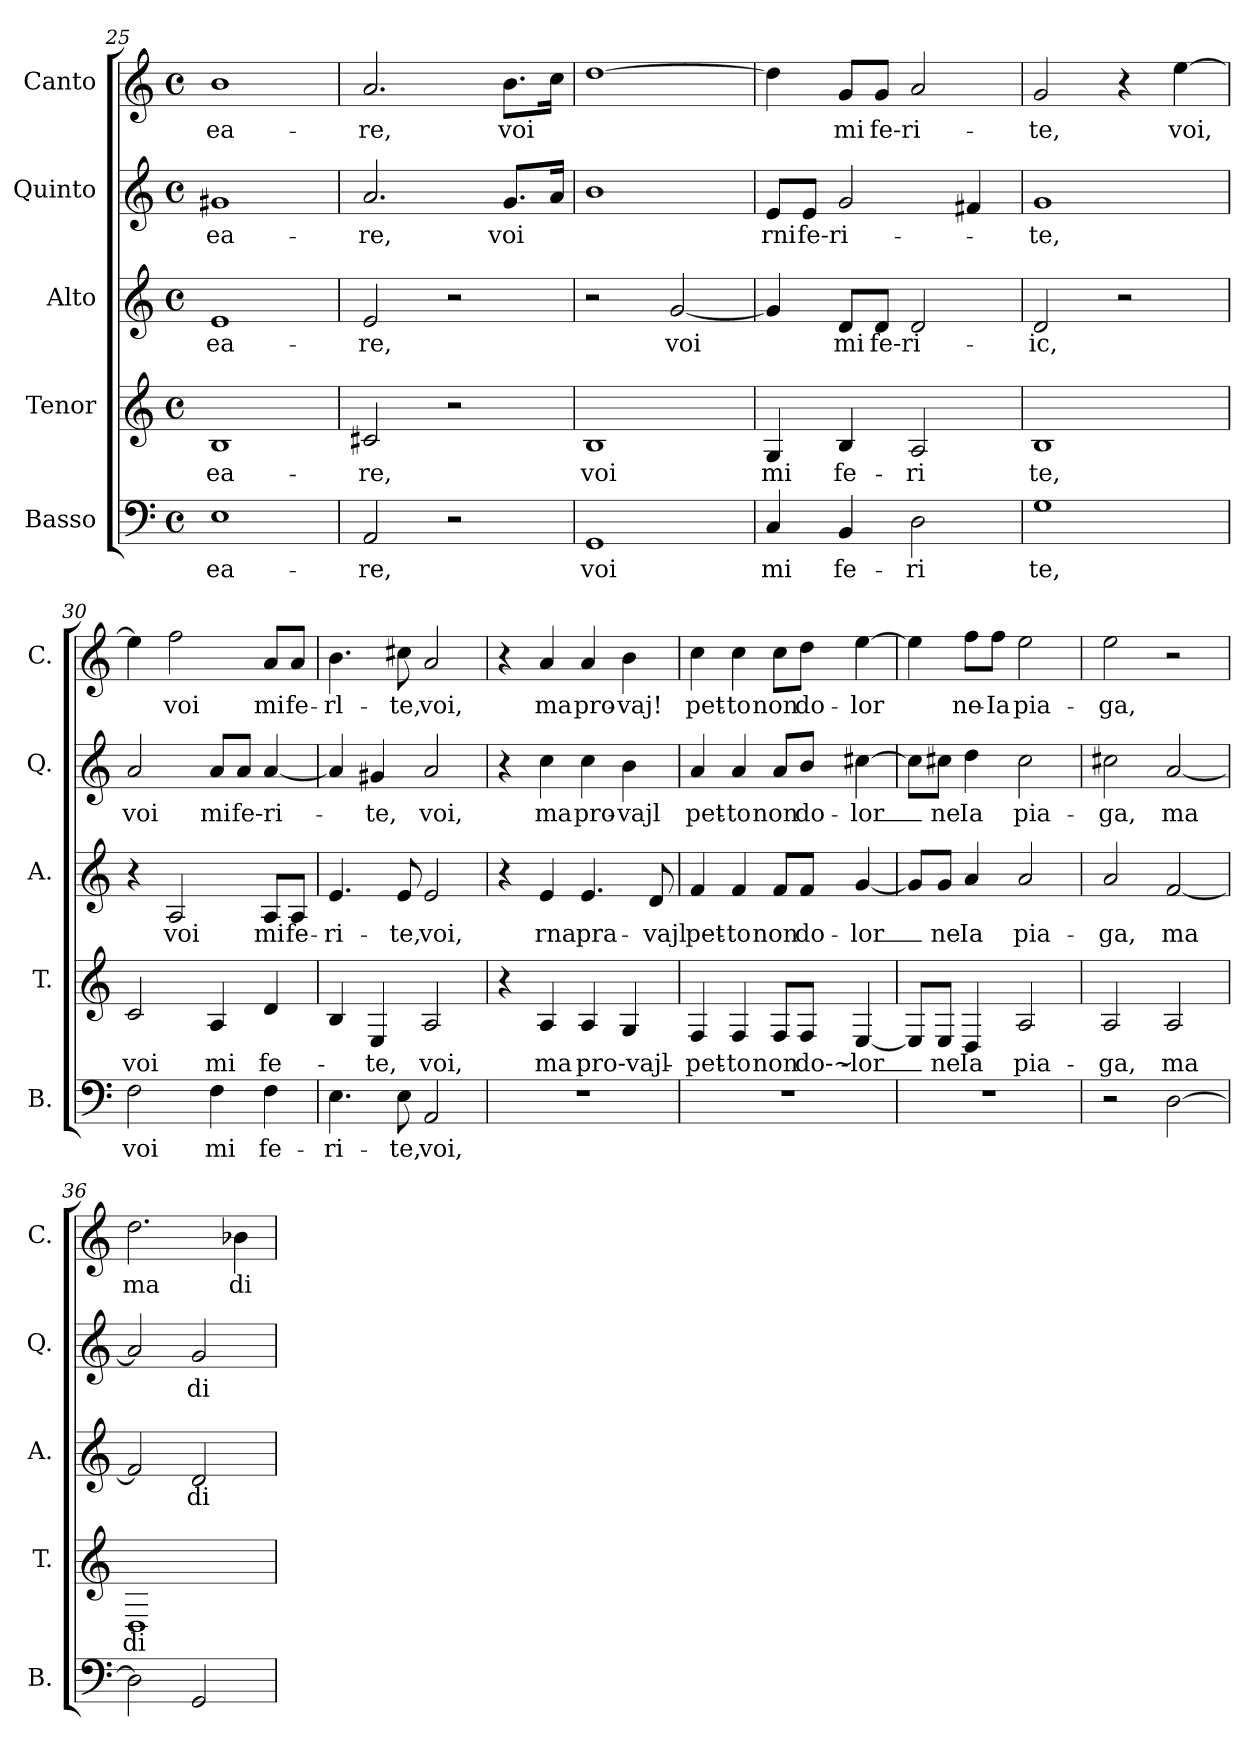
**kern	**text	**kern	**text	**kern	**text	**kern	**text	**kern	**text
*part5	*part5	*part4	*part4	*part3	*part3	*part2	*part2	*part1	*part1
*staff5	*staff5	*staff4	*staff4	*staff3	*staff3	*staff2	*staff2	*staff1	*staff1
*I"Basso	*	*I"Tenor	*	*I"Alto	*	*I"Quinto	*	*I"Canto	*
*I'B.	*	*I'T.	*	*I'A.	*	*I'Q.	*	*I'C.	*
*clefF4	*	*clefG2	*	*clefG2	*	*clefG2	*	*clefG2	*
*k[]	*	*k[]	*	*k[]	*	*k[]	*	*k[]	*
*M4/4	*	*M4/4	*	*M4/4	*	*M4/4	*	*M4/4	*
*met(c)	*	*met(c)	*	*met(c)	*	*met(c)	*	*met(c)	*
=25	=25	=25	=25	=25	=25	=25	=25	=25	=25
!	!LO:LY:b	!	!LO:LY:b	!	!LO:LY:b	!	!LO:LY:b	!	!LO:LY:b
1E	-ea-	1B	-ea-	1e	-ea-	1g#X	-ea-	1b	-ea-
=26	=26	=26	=26	=26	=26	=26	=26	=26	=26
!	!LO:LY:b	!	!LO:LY:b	!	!LO:LY:b	!	!LO:LY:b	!	!LO:LY:b
2AA/	-re,	2c#X/	-re,	2e/	-re,	2.a/	-re,	2.a/	-re,
2r	.	2r	.	2r	.	.	.	.	.
!	!	!	!	!	!	!	!LO:LY:b	!	!LO:LY:b
.	.	.	.	.	.	8.g/L	-voi	8.b\L	-voi
.	.	.	.	.	.	16a/Jk	.	16cc\Jk	.
=27	=27	=27	=27	=27	=27	=27	=27	=27	=27
!	!LO:LY:b	!	!LO:LY:b	!	!	!	!	!	!
1GG	-voi	1B	-voi	2r	.	1b	.	[1dd	.
!	!	!	!	!	!LO:LY:b	!	!	!	!
.	.	.	.	[2g/	-voi	.	.	.	.
=28	=28	=28	=28	=28	=28	=28	=28	=28	=28
!	!LO:LY:b	!	!LO:LY:b	!	!	!	!LO:LY:b	!	!
4C/	-mi	4G/	-mi	4g/]	.	8e/L	-rni	4dd\]	.
!	!	!	!	!	!	!	!LO:LY:b	!	!
.	.	.	.	.	.	8e/J	-fe-ri-	.	.
!	!LO:LY:b	!	!LO:LY:b	!	!LO:LY:b	!	!	!	!LO:LY:b
4BB/	-fe-	4B/	-fe-	8d/L	-mi	2g/	.	8g/L	-mi
!	!	!	!	!	!LO:LY:b	!	!	!	!LO:LY:b
.	.	.	.	8d/J	-fe-ri-	.	.	8g/J	-fe-ri-
!	!LO:LY:b	!	!LO:LY:b	!	!	!	!	!	!
2D\	-ri	2A/	-ri	2d/	.	.	.	2a/	.
.	.	.	.	.	.	4f#X/	.	.	.
=29	=29	=29	=29	=29	=29	=29	=29	=29	=29
!	!LO:LY:b	!	!LO:LY:b	!	!LO:LY:b	!	!LO:LY:b	!	!LO:LY:b
1G	-te,	1B	-te,	2d/	-ic,	1g	-te,	2g/	-te,
.	.	.	.	2r	.	.	.	4r	.
!	!	!	!	!	!	!	!	!	!LO:LY:b
.	.	.	.	.	.	.	.	[4ee\	-voi,
!!LO:LB:g=z
=30	=30	=30	=30	=30	=30	=30	=30	=30	=30
!	!LO:LY:b	!	!LO:LY:b	!	!	!	!LO:LY:b	!	!
2F\	-voi	2c/	-voi	4r	.	2a/	-voi	4ee\]	.
!	!	!	!	!	!LO:LY:b	!	!	!	!LO:LY:b
.	.	.	.	2A/	-voi	.	.	2ff\	-voi
!	!LO:LY:b	!	!LO:LY:b	!	!	!	!LO:LY:b	!	!
4F\	-mi	4A/	-mi	.	.	8a/L	-mi	.	.
!	!	!	!	!	!	!	!LO:LY:b	!	!
.	.	.	.	.	.	8a/J	-fe-ri-	.	.
!	!LO:LY:b	!	!LO:LY:b	!	!LO:LY:b	!	!	!	!LO:LY:b
4F\	-fe-	4d/	-fe-	8A/L	-mi	[4a/	.	8a/L	-mi
!	!	!	!	!	!LO:LY:b	!	!	!	!LO:LY:b
.	.	.	.	8A/J	-fe-	.	.	8a/J	-fe-
=31	=31	=31	=31	=31	=31	=31	=31	=31	=31
!	!LO:LY:b	!	!	!	!LO:LY:b	!	!	!	!LO:LY:b
4.E\	-ri-	4B/	.	4.e/	-ri-	4a/]	.	4.b\	-rl-
!	!	!	!LO:LY:b	!	!	!	!LO:LY:b	!	!
.	.	4E/	-te,	.	.	4g#X/	-te,	.	.
!	!LO:LY:b	!	!	!	!LO:LY:b	!	!	!	!LO:LY:b
8E\	-te,	.	.	8e/	-te,	.	.	8cc#X\	-te,
!	!LO:LY:b	!	!LO:LY:b	!	!LO:LY:b	!	!LO:LY:b	!	!LO:LY:b
2AA/	-voi,	2A/	-voi,	2e/	-voi,	2a/	-voi,	2a/	-voi,
=32	=32	=32	=32	=32	=32	=32	=32	=32	=32
1r	.	4r	.	4r	.	4r	.	4r	.
!	!	!	!LO:LY:b	!	!LO:LY:b	!	!LO:LY:b	!	!LO:LY:b
.	.	4A/	-ma	4e/	-rna	4cc\	-ma	4a/	-ma
!	!	!	!LO:LY:b	!	!LO:LY:b	!	!LO:LY:b	!	!LO:LY:b
.	.	4A/	-pro-vajl-	4.e/	-pra-	4cc\	-pro--	4a/	-pro--
!	!	!	!	!	!	!	!LO:LY:b	!	!LO:LY:b
.	.	4G/	.	.	.	4b\	-vajl	4b\	-vaj!
!	!	!	!	!	!LO:LY:b	!	!	!	!
.	.	.	.	8d/	-vajl	.	.	.	.
=33	=33	=33	=33	=33	=33	=33	=33	=33	=33
!	!	!	!LO:LY:b	!	!LO:LY:b	!	!LO:LY:b	!	!LO:LY:b
1r	.	4F/	-pet-	4f/	-pet-	4a/	-pet-	4cc\	-pet-
!	!	!	!LO:LY:b	!	!LO:LY:b	!	!LO:LY:b	!	!LO:LY:b
.	.	4F/	-to	4f/	-to	4a/	-to	4cc\	-to
!	!	!	!LO:LY:b	!	!LO:LY:b	!	!LO:LY:b	!	!LO:LY:b
.	.	8F/L	-non	8f/L	-non	8a/L	-non	8cc\L	-non
!	!	!	!LO:LY:b	!	!LO:LY:b	!	!LO:LY:b	!	!LO:LY:b
.	.	8F/J	-do-~-	8f/J	-do-	8b/J	-do--	8dd\J	-do-
!	!	!	!LO:LY:b	!	!LO:LY:b	!	!LO:LY:b	!	!LO:LY:b
.	.	[4E/	-lor_	[4g/	-lor_	[4cc#X\	-lor_	[4ee\	-lor
=34	=34	=34	=34	=34	=34	=34	=34	=34	=34
1r	.	8E/L]	.	8g/L]	.	8cc#\L]	.	4ee\]	.
!	!	!	!LO:LY:b	!	!LO:LY:b	!	!LO:LY:b	!	!
.	.	8E/J	-ne	8g/J	-ne	8cc#X\J	-ne	.	.
!	!	!	!LO:LY:b	!	!LO:LY:b	!	!LO:LY:b	!	!LO:LY:b
.	.	4D/	-Ia	4a/	-Ia	4dd\	-Ia	8ff\L	-ne-
!	!	!	!	!	!	!	!	!	!LO:LY:b
.	.	.	.	.	.	.	.	8ff\J	-Ia
!	!	!	!LO:LY:b	!	!LO:LY:b	!	!LO:LY:b	!	!LO:LY:b
.	.	2A/	-pia-	2a/	-pia-	2cc#\	-pia-	2ee\	-pia-
=35	=35	=35	=35	=35	=35	=35	=35	=35	=35
!	!	!	!LO:LY:b	!	!LO:LY:b	!	!LO:LY:b	!	!LO:LY:b
2r	.	2A/	-ga,	2a/	-ga,	2cc#X\	-ga,	2ee\	-ga,
!	!	!	!LO:LY:b	!	!LO:LY:b	!	!LO:LY:b	!	!
[2D\	.	2A/	-ma	[2f/	-ma	[2a/	-ma	2r	.
=36	=36	=36	=36	=36	=36	=36	=36	=36	=36
!	!	!	!LO:LY:b	!	!	!	!	!	!LO:LY:b
2D\]	.	1D	-di-	2f/]	.	2a/]	.	2.dd\	-ma
!	!	!	!	!	!LO:LY:b	!	!LO:LY:b	!	!
2GG/	.	.	.	2d/	-di	2g/	-di-	.	.
!	!	!	!	!	!	!	!	!	!LO:LY:b
.	.	.	.	.	.	.	.	4b-X\	-di-
=	=	=	=	=	=	=	=	=	=
*-	*-	*-	*-	*-	*-	*-	*-	*-	*-
